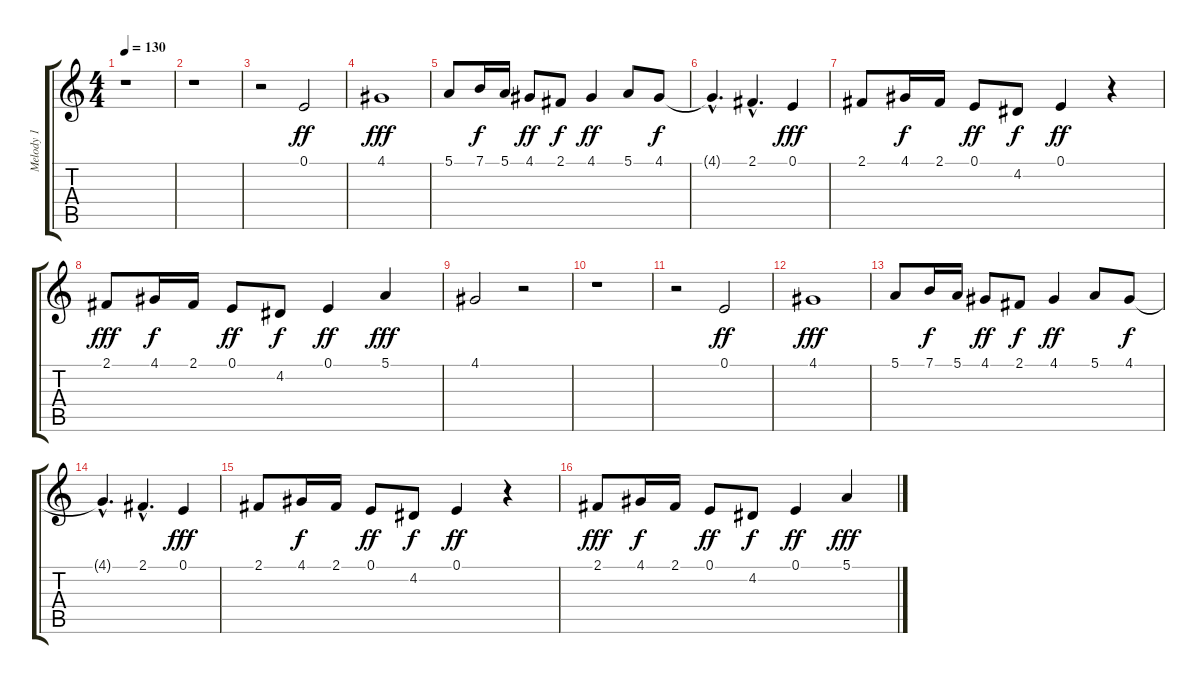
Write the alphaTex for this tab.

\track ("Melody 1" "Melody 1") {instrument lead4chiff}
\staff {score tabs}
\tuning (E4 B3 G3 D3 A2 E2) {hide}
\ts (4 4)
\tempo 130
\clef g2
\ks c
r.1{dy f} |
r.1 |
r.2 0.1.2{dy ff} |
4.1.1{dy fff} |
5.1.8 7.1.16{dy f} 5.1.16 4.1.8{dy ff} 2.1.8{dy f} 4.1.4{dy ff} 5.1.8 4.1.8{dy f} |
4.1{hac t}.4{d} 2.1{hac}.4{d} 0.1.4{dy fff} |
2.1.8 4.1.16{dy f} 2.1.16 0.1.8{dy ff} 4.2.8{dy f} 0.1.4{dy ff} r.4 |
2.1.8{dy fff} 4.1.16{dy f} 2.1.16 0.1.8{dy ff} 4.2.8{dy f} 0.1.4{dy ff} 5.1.4{dy fff} |
4.1.2 r.2 |
r.1 |
r.2 0.1.2{dy ff} |
4.1.1{dy fff} |
5.1.8 7.1.16{dy f} 5.1.16 4.1.8{dy ff} 2.1.8{dy f} 4.1.4{dy ff} 5.1.8 4.1.8{dy f} |
4.1{hac t}.4{d} 2.1{hac}.4{d} 0.1.4{dy fff} |
2.1.8 4.1.16{dy f} 2.1.16 0.1.8{dy ff} 4.2.8{dy f} 0.1.4{dy ff} r.4 |
2.1.8{dy fff} 4.1.16{dy f} 2.1.16 0.1.8{dy ff} 4.2.8{dy f} 0.1.4{dy ff} 5.1.4{dy fff}
